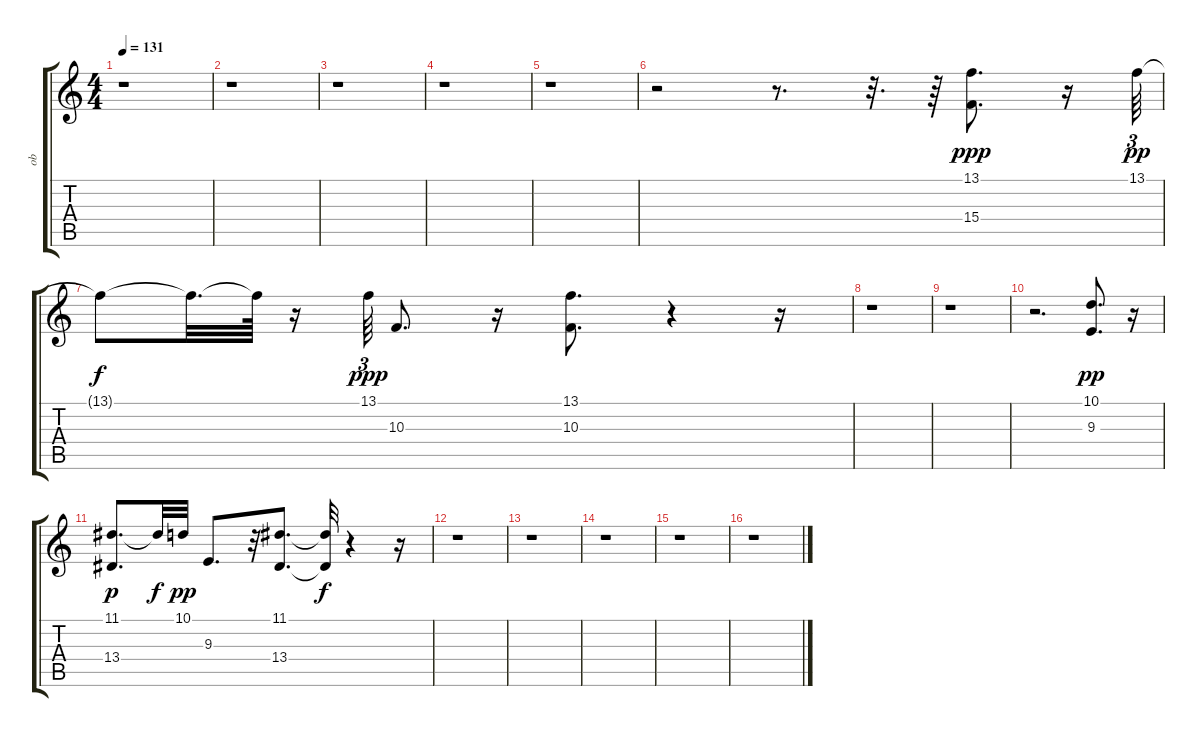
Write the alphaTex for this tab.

\track ("ob" "ob") {instrument oboe}
\staff {score tabs}
\tuning (E4 B3 G3 D3 A2 E2) {hide}
\ts (4 4)
\tempo 131
\clef g2
\ks c
r.1{dy f} |
r.1 |
r.1 |
r.1 |
r.1 |
r.2 r.8{d} r.32{d} r.64 (13.1 15.4).8{d dy ppp} r.16 13.1.64{tu (3 2) dy pp} |
13.1{t}.8{dy f} 13.1{t}.32{d} 13.1{t}.64 r.16 13.1.64{tu (3 2) dy ppp} 10.3.8{d} r.16 (13.1 10.3).8{d} r.4 r.16 |
r.1 |
r.1 |
r.2{d} (10.1 9.3).8{d dy pp} r.16 |
(11.1 13.4).8{d dy p} 11.1{t}.32{dy f} 10.1.32{dy pp} 9.3.8{d} r.32 (11.1 13.4).8{d} (11.1{t} 13.4{t}).32{dy f} r.4 r.16 |
r.1 |
r.1 |
r.1 |
r.1 |
r.1
